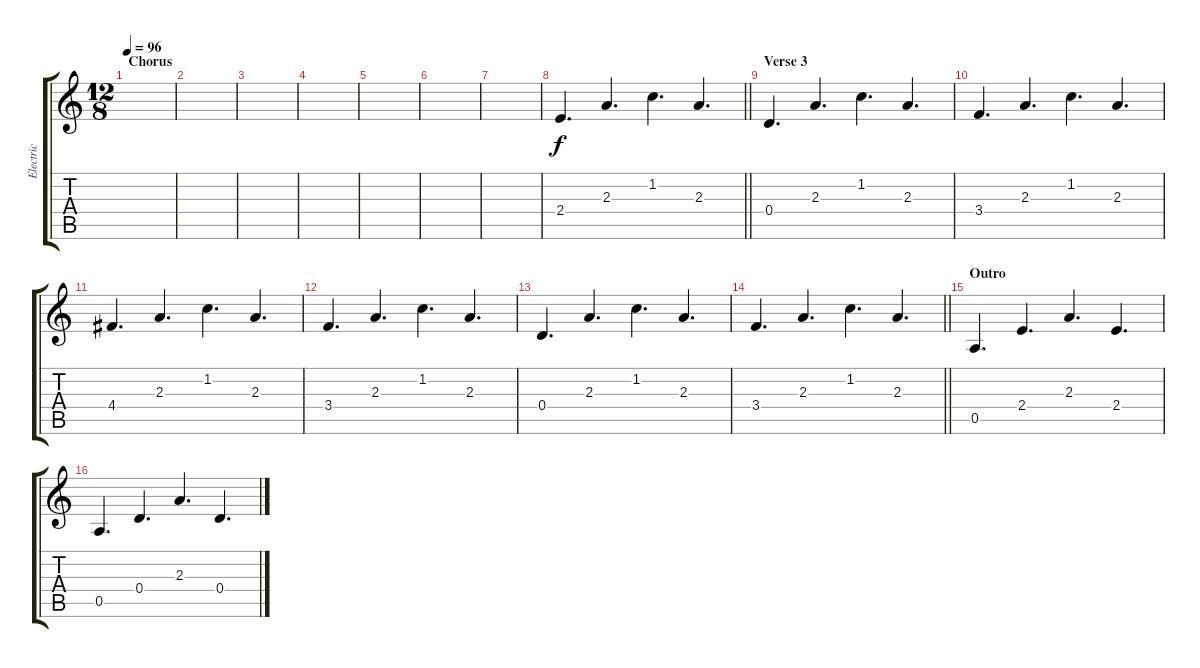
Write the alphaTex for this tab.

\track ("Electric" "Electric") {instrument overdrivenguitar}
\staff {score tabs}
\tuning (E4 B3 G3 D3 A2 E2) {hide}
\ts (12 8)
\section ("" "Chorus")
\tempo 96
\clef g2
\ks c
|
|
|
|
|
|
|
\barLineRight lightlight
2.4.4{d} 2.3.4{d} 1.2.4{d} 2.3.4{d} |
\section ("" "Verse 3")
0.4.4{d} 2.3.4{d} 1.2.4{d} 2.3.4{d} |
3.4.4{d} 2.3.4{d} 1.2.4{d} 2.3.4{d} |
4.4.4{d} 2.3.4{d} 1.2.4{d} 2.3.4{d} |
3.4.4{d} 2.3.4{d} 1.2.4{d} 2.3.4{d} |
0.4.4{d} 2.3.4{d} 1.2.4{d} 2.3.4{d} |
\barLineRight lightlight
3.4.4{d} 2.3.4{d} 1.2.4{d} 2.3.4{d} |
\section ("" "Outro")
0.5.4{d} 2.4.4{d} 2.3.4{d} 2.4.4{d} |
0.5.4{d} 0.4.4{d} 2.3.4{d} 0.4.4{d}
